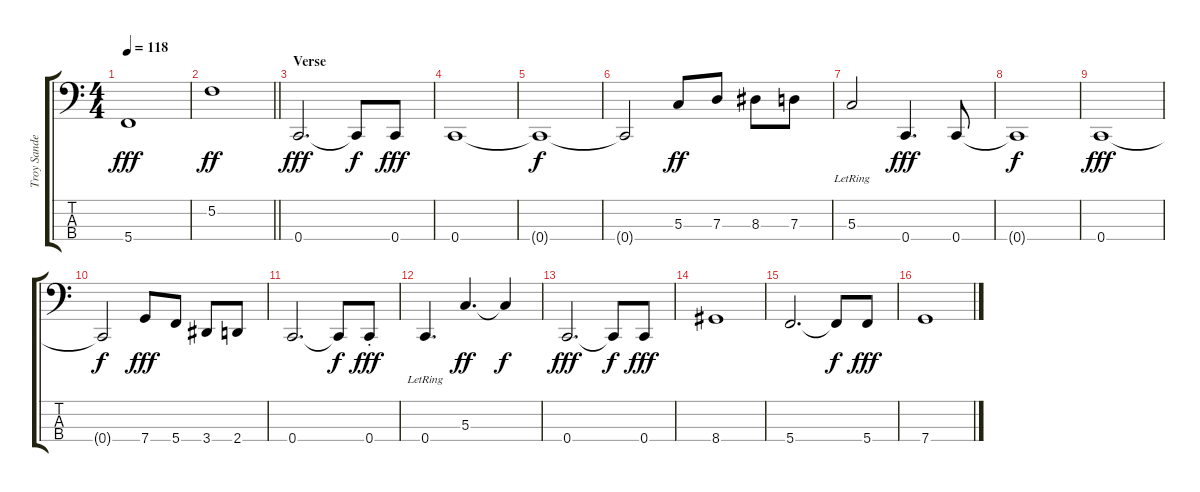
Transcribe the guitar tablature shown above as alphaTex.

\track ("Troy Sanders - Bass" "Troy Sande") {instrument electricbassfinger}
\staff {score tabs}
\tuning (F2 C2 G1 C1) {hide}
\ts (4 4)
\tempo 118
\clef f4
\ks c
5.4.1{dy fff} |
\barLineRight lightlight
5.2.1{dy ff} |
\section ("" "Verse")
0.4.2{d dy fff} 0.4{t}.8{dy f} 0.4.8{dy fff} |
0.4.1 |
0.4{t}.1{dy f} |
0.4{t}.2 5.3.8{dy ff} 7.3.8 8.3.8 7.3.8 |
5.3{lr}.2 0.4.4{d dy fff} 0.4.8 |
0.4{t}.1{dy f} |
0.4.1{dy fff} |
0.4{t}.2{dy f} 7.4.8{dy fff} 5.4.8 3.4.8 2.4.8 |
0.4.2{d} 0.4{t}.8{dy f} 0.4{st}.8{dy fff} |
0.4{lr}.4{d} 5.3.4{d dy ff} 5.3{t}.4{dy f} |
0.4.2{d dy fff} 0.4{t}.8{dy f} 0.4.8{dy fff} |
8.4.1 |
5.4.2{d} 5.4{t}.8{dy f} 5.4.8{dy fff} |
7.4.1
